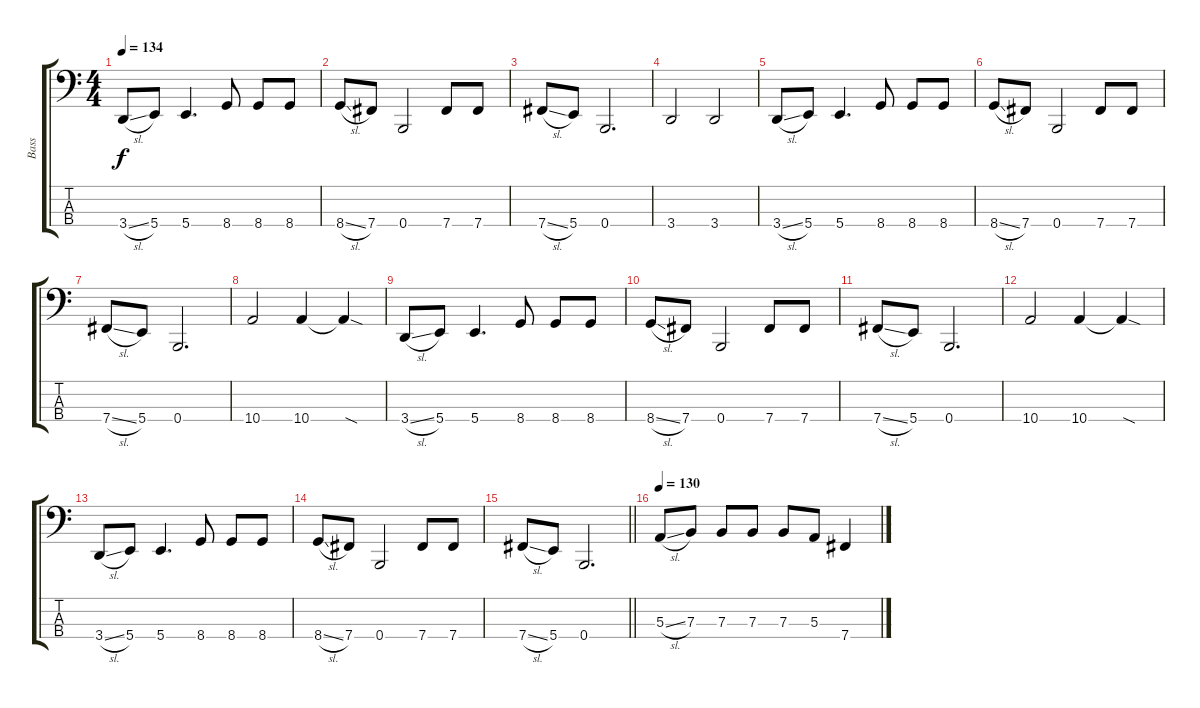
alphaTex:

\track ("Bass" "Bass") {instrument electricbassfinger}
\staff {score tabs}
\tuning (D2 A1 E1 B0) {hide}
\ts (4 4)
\tempo 134
\clef f4
\ks c
3.4{sl}.8{dy f} 5.4.8 5.4.4{d} 8.4.8 8.4.8 8.4.8 |
8.4{sl}.8 7.4.8 0.4.2 7.4.8 7.4.8 |
7.4{sl}.8 5.4.8 0.4.2{d} |
3.4.2 3.4.2 |
3.4{sl}.8 5.4.8 5.4.4{d} 8.4.8 8.4.8 8.4.8 |
8.4{sl}.8 7.4.8 0.4.2 7.4.8 7.4.8 |
7.4{sl}.8 5.4.8 0.4.2{d} |
10.4.2 10.4.4 10.4{sod t}.4 |
3.4{sl}.8 5.4.8 5.4.4{d} 8.4.8 8.4.8 8.4.8 |
8.4{sl}.8 7.4.8 0.4.2 7.4.8 7.4.8 |
7.4{sl}.8 5.4.8 0.4.2{d} |
10.4.2 10.4.4 10.4{sod t}.4 |
3.4{sl}.8 5.4.8 5.4.4{d} 8.4.8 8.4.8 8.4.8 |
8.4{sl}.8 7.4.8 0.4.2 7.4.8 7.4.8 |
\barLineRight lightlight
7.4{sl}.8 5.4.8 0.4.2{d} |
\tempo 130
5.3{sl}.8 7.3.8 7.3.8 7.3.8 7.3.8 5.3.8 7.4.4
